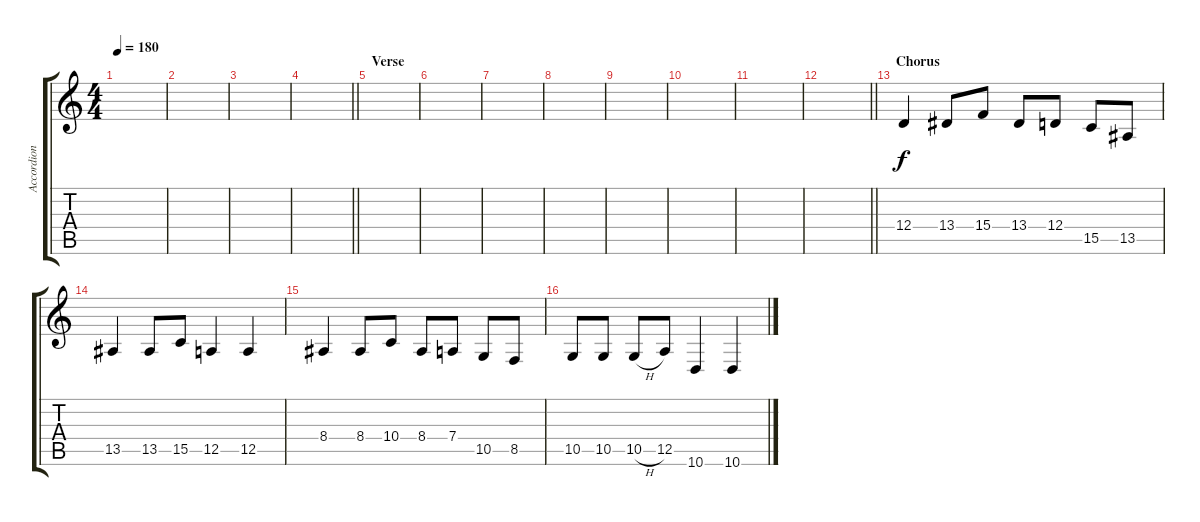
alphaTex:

\track ("Accordion" "Accordion") {instrument tangoaccordion}
\staff {score tabs}
\tuning (E4 B3 G3 D3 A2 E2) {hide}
\ts (4 4)
\tempo 180
\clef g2
\ks c
|
|
|
\barLineRight lightlight
|
\section ("" "Verse")
|
|
|
|
|
|
|
\barLineRight lightlight
|
\section ("" "Chorus")
12.4.4{volume 12} 13.4.8 15.4.8 13.4.8 12.4.8 15.5.8 13.5.8 |
13.5.4 13.5.8 15.5.8 12.5.4 12.5.4 |
8.4.4 8.4.8 10.4.8 8.4.8 7.4.8 10.5.8 8.5.8 |
10.5.8 10.5.8 10.5{h}.8 12.5.8 10.6.4 10.6.4
